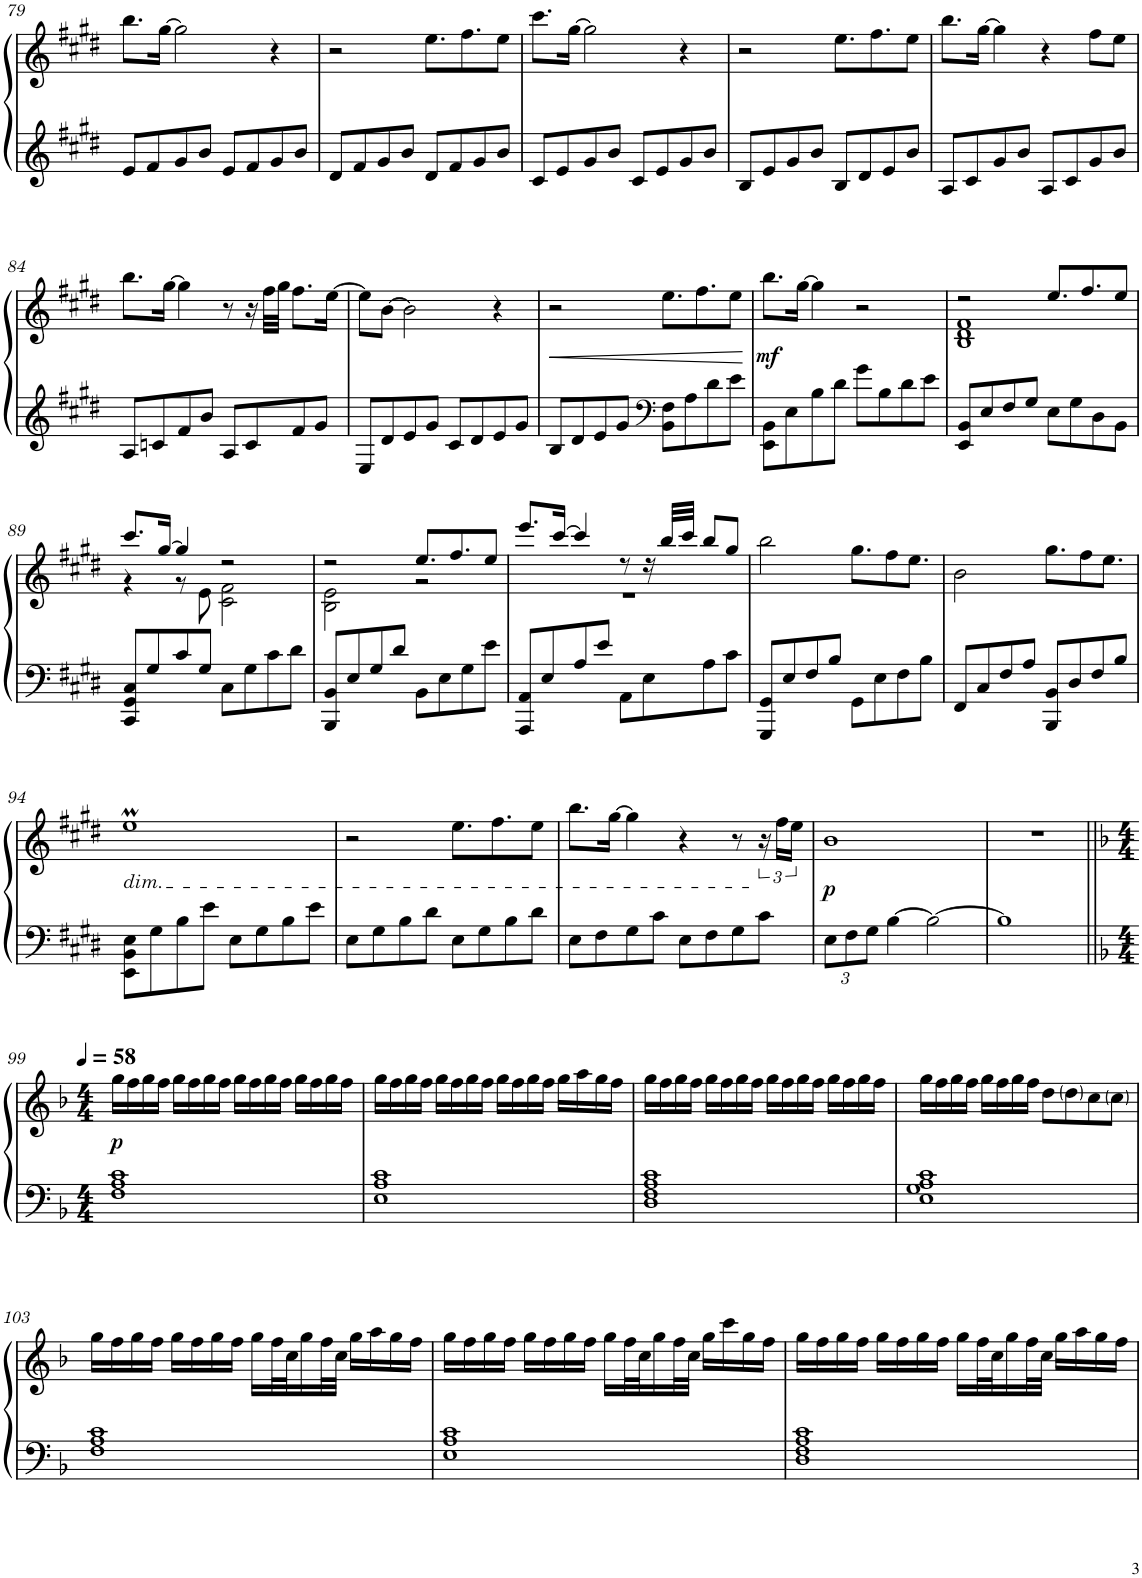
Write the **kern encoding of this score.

**kern	**kern	**dynam
*part1	*part1	*part1
*staff2	*staff1	*staff1/2
*I"Piano	*	*
*I'Pno.	*	*
!!LO:PB:g=z
*clefG2	*clefG2	*
*k[f#c#g#d#]	*k[f#c#g#d#]	*
*M4/4	*M4/4	*
=79	=79	=79
8e/L	8.bb\L	.
8f#/	.	.
.	[16gg#\Jk	.
8g#/	2gg#\]	.
8b/J	.	.
8e/L	.	.
8f#/	.	.
8g#/	4r	.
8b/J	.	.
=80	=80	=80
8d#/L	2r	.
8f#/	.	.
8g#/	.	.
8b/J	.	.
8d#/L	8.ee\L	.
8f#/	.	.
.	8.ff#\	.
8g#/	.	.
8b/J	8ee\J	.
=81	=81	=81
8c#/L	8.ccc#\L	.
8e/	.	.
.	[16gg#\Jk	.
8g#/	2gg#\]	.
8b/J	.	.
8c#/L	.	.
8e/	.	.
8g#/	4r	.
8b/J	.	.
=82	=82	=82
8B/L	2r	.
8e/	.	.
8g#/	.	.
8b/J	.	.
8B/L	8.ee\L	.
8d#/	.	.
.	8.ff#\	.
8e/	.	.
8b/J	8ee\J	.
=83	=83	=83
8A/L	8.bb\L	.
8c#/	.	.
.	[16gg#\Jk	.
8g#/	4gg#\]	.
8b/J	.	.
8A/L	4r	.
8c#/	.	.
8g#/	8ff#\L	.
8b/J	8ee\J	.
!!LO:LB:g=z
=84	=84	=84
8A/L	8.bb\L	.
8cn/	.	.
.	[16gg#\Jk	.
8f#/	4gg#\]	.
8b/J	.	.
8A/L	8r	.
8c/	16r	.
.	32ff#\LLL	.
.	32gg#\JJJ	.
8f#/	8.ff#\L	.
8g#/J	.	.
.	[16ee\Jk	.
=85	=85	=85
8E/L	8ee\L]	.
8d#/	[8b\J	.
8e/	2b\]	.
8g#/J	.	.
8c#/L	.	.
8d#/	.	.
8e/	4r	.
8g#/J	.	.
=86	=86	=86
!	!	!LO:HP:b
8B/L	2r	<
8d#/	.	.
8e/	.	.
8g#/J	.	.
*clefF4	*	*
8BB\ 8F#\L	8.ee\L	.
8A\	.	.
.	8.ff#\	.
8d#\	.	.
8e\J	8ee\J	.
.	.	[
=87	=87	=87
!	!	!LO:DY:b
8EE\ 8BB\L	8.bb\L	mf
8E\	.	.
.	[16gg#\Jk	.
8B\	4gg#\]	.
8d#\J	.	.
8g#\L	2r	.
8B\	.	.
8d#\	.	.
8e\J	.	.
=88	=88	=88
*	*^	*
8EE/ 8BB/L	2r	1B 1d# 1f#	.
8E/	.	.	.
8F#/	.	.	.
8G#/J	.	.	.
8E\L	8.ee/L	.	.
8G#\	.	.	.
.	8.ff#/	.	.
8D#\	.	.	.
8BB\J	8ee/J	.	.
!!LO:LB:g=z	!!
=89	=89	=89	=89
8CC#/ 8GG#/ 8C#/L	8.ccc#/L	4r	.
8G#/	.	.	.
.	[16gg#/Jk	.	.
8c#/	4gg#/]	8r	.
8G#/J	.	8e\	.
8C#\L	2r	2c#\ 2f#\	.
8G#\	.	.	.
8c#\	.	.	.
8d#\J	.	.	.
=90	=90	=90	=90
8BBB/ 8BB/L	2r	2B\ 2e\	.
8E/	.	.	.
8G#/	.	.	.
8d#/J	.	.	.
8BB\L	8.ee/L	2r	.
8E\	.	.	.
.	8.ff#/	.	.
8G#\	.	.	.
8e\J	8ee/J	.	.
=91	=91	=91	=91
8AAA/ 8AA/L	8.eee/L	1r	.
8E/	.	.	.
.	[16ccc#/Jk	.	.
8A/	4ccc#/]	.	.
8e/J	.	.	.
8AA\L	8r	.	.
8E\	16r	.	.
.	32bb/LLL	.	.
.	32ccc#/JJJ	.	.
8A\	8bb/L	.	.
8c#\J	8gg#/J	.	.
*	*v	*v	*
=92	=92	=92
8GGG#/ 8GG#/L	2bb\	.
8E/	.	.
8F#/	.	.
8B/J	.	.
8GG#\L	8.gg#\L	.
8E\	.	.
.	8ff#\	.
8F#\	.	.
.	8.ee\J	.
8B\J	.	.
=93	=93	=93
8FF#/L	2b\	.
8C#/	.	.
8F#/	.	.
8A/J	.	.
8BBB/ 8BB/L	8.gg#\L	.
8D#/	.	.
.	8ff#\	.
8F#/	.	.
.	8.ee\J	.
8B/J	.	.
!!LO:LB:g=z
=94	=94	=94
!	!LO:TX:b:i:t=dim.	!
8EE\ 8BB\ 8E\L	1eeM	.
8G#\	.	.
8B\	.	.
8e\J	.	.
8E\L	.	.
8G#\	.	.
8B\	.	.
8e\J	.	.
=95	=95	=95
8E\L	2r	.
8G#\	.	.
8B\	.	.
8d#\J	.	.
8E\L	8.ee\L	.
8G#\	.	.
.	8.ff#\	.
8B\	.	.
8d#\J	8ee\J	.
=96	=96	=96
8E\L	8.bb\L	.
8F#\	.	.
.	[16gg#\Jk	.
8G#\	4gg#\]	.
8c#\J	.	.
8E\L	4r	.
8F#\	.	.
8G#\	8r	.
8c#\J	24r	.
.	24ff#\LL	.
.	24ee\JJ	.
=97	=97	=97
*Xbrackettup	*	*
!	!	!LO:DY:b
12E\L	1b	p
12F#\	.	.
12G#\J	.	.
[4B\	.	.
2B\_	.	.
=98	=98	=98
1B]	1r	.
!!LO:LB:g=z
=99||	=99||	=99||
*k[b-]	*k[b-]	*
*M4/4	*M4/4	*
*	*MM58	*
!	!	!LO:DY:b
1F 1A 1c	16gg\LL	p
.	16ff\	.
.	16gg\	.
.	16ff\JJ	.
.	16gg\LL	.
.	16ff\	.
.	16gg\	.
.	16ff\JJ	.
.	16gg\LL	.
.	16ff\	.
.	16gg\	.
.	16ff\JJ	.
.	16gg\LL	.
.	16ff\	.
.	16gg\	.
.	16ff\JJ	.
=100	=100	=100
1E 1A 1c	16gg\LL	.
.	16ff\	.
.	16gg\	.
.	16ff\JJ	.
.	16gg\LL	.
.	16ff\	.
.	16gg\	.
.	16ff\JJ	.
.	16gg\LL	.
.	16ff\	.
.	16gg\	.
.	16ff\JJ	.
.	16gg\LL	.
.	16aa\	.
.	16gg\	.
.	16ff\JJ	.
=101	=101	=101
1D 1F 1A 1c	16gg\LL	.
.	16ff\	.
.	16gg\	.
.	16ff\JJ	.
.	16gg\LL	.
.	16ff\	.
.	16gg\	.
.	16ff\JJ	.
.	16gg\LL	.
.	16ff\	.
.	16gg\	.
.	16ff\JJ	.
.	16gg\LL	.
.	16ff\	.
.	16gg\	.
.	16ff\JJ	.
=102	=102	=102
1E 1G 1A 1c	16gg\LL	.
.	16ff\	.
.	16gg\	.
.	16ff\JJ	.
.	16gg\LL	.
.	16ff\	.
.	16gg\	.
.	16ff\JJ	.
.	8dd\L	.
.	8dd\	.
.	8cc\	.
.	8cc\J	.
!!LO:LB:g=z
=103	=103	=103
1F 1A 1c	16gg\LL	.
.	16ff\	.
.	16gg\	.
.	16ff\JJ	.
.	16gg\LL	.
.	16ff\	.
.	16gg\	.
.	16ff\JJ	.
.	16gg\LL	.
.	32ff\L	.
.	32cc\J	.
.	16gg\	.
.	32ff\L	.
.	32cc\JJJ	.
.	16gg\LL	.
.	16aa\	.
.	16gg\	.
.	16ff\JJ	.
=104	=104	=104
1E 1A 1c	16gg\LL	.
.	16ff\	.
.	16gg\	.
.	16ff\JJ	.
.	16gg\LL	.
.	16ff\	.
.	16gg\	.
.	16ff\JJ	.
.	16gg\LL	.
.	32ff\L	.
.	32cc\J	.
.	16gg\	.
.	32ff\L	.
.	32cc\JJJ	.
.	16gg\LL	.
.	16ccc\	.
.	16gg\	.
.	16ff\JJ	.
=105	=105	=105
1D 1F 1A 1c	16gg\LL	.
.	16ff\	.
.	16gg\	.
.	16ff\JJ	.
.	16gg\LL	.
.	16ff\	.
.	16gg\	.
.	16ff\JJ	.
.	16gg\LL	.
.	32ff\L	.
.	32cc\J	.
.	16gg\	.
.	32ff\L	.
.	32cc\JJJ	.
.	16gg\LL	.
.	16aa\	.
.	16gg\	.
.	16ff\JJ	.
=	=	=
*-	*-	*-
